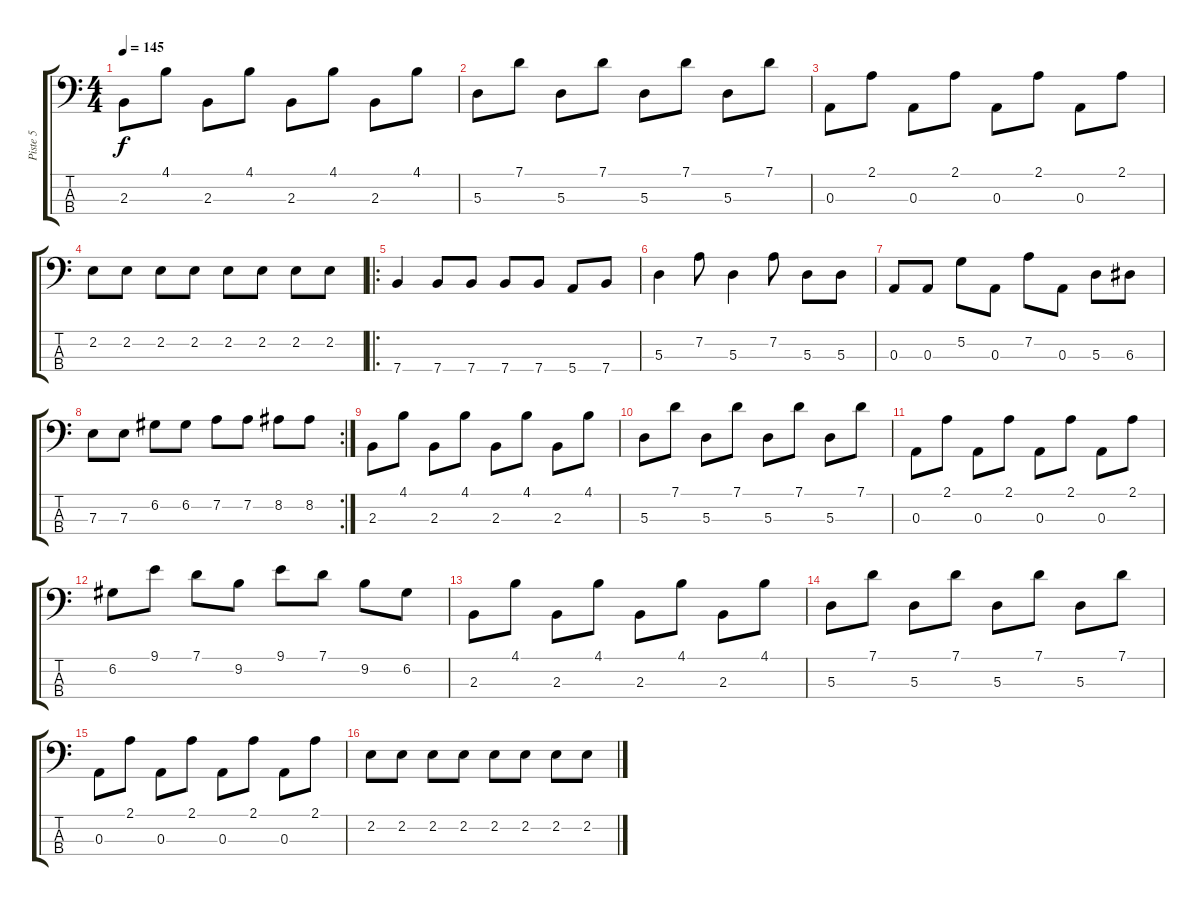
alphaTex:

\track ("Piste 5" "Piste 5") {instrument electricbassfinger}
\staff {score tabs}
\tuning (G2 D2 A1 E1) {hide}
\ts (4 4)
\tempo 145
\clef f4
\ks c
2.3.8{dy f} 4.1.8 2.3.8 4.1.8 2.3.8 4.1.8 2.3.8 4.1.8 |
5.3.8 7.1.8 5.3.8 7.1.8 5.3.8 7.1.8 5.3.8 7.1.8 |
0.3.8 2.1.8 0.3.8 2.1.8 0.3.8 2.1.8 0.3.8 2.1.8 |
2.2.8 2.2.8 2.2.8 2.2.8 2.2.8 2.2.8 2.2.8 2.2.8 |
\ro
7.4.4 7.4.8 7.4.8 7.4.8 7.4.8 5.4.8 7.4.8 |
5.3.4 7.2.8 5.3.4 7.2.8 5.3.8 5.3.8 |
0.3.8 0.3.8 5.2.8 0.3.8 7.2.8 0.3.8 5.3.8 6.3.8 |
\rc 2
7.3.8 7.3.8 6.2.8 6.2.8 7.2.8 7.2.8 8.2.8 8.2.8 |
2.3.8 4.1.8 2.3.8 4.1.8 2.3.8 4.1.8 2.3.8 4.1.8 |
5.3.8 7.1.8 5.3.8 7.1.8 5.3.8 7.1.8 5.3.8 7.1.8 |
0.3.8 2.1.8 0.3.8 2.1.8 0.3.8 2.1.8 0.3.8 2.1.8 |
6.2.8 9.1.8 7.1.8 9.2.8 9.1.8 7.1.8 9.2.8 6.2.8 |
2.3.8 4.1.8 2.3.8 4.1.8 2.3.8 4.1.8 2.3.8 4.1.8 |
5.3.8 7.1.8 5.3.8 7.1.8 5.3.8 7.1.8 5.3.8 7.1.8 |
0.3.8 2.1.8 0.3.8 2.1.8 0.3.8 2.1.8 0.3.8 2.1.8 |
2.2.8 2.2.8 2.2.8 2.2.8 2.2.8 2.2.8 2.2.8 2.2.8
